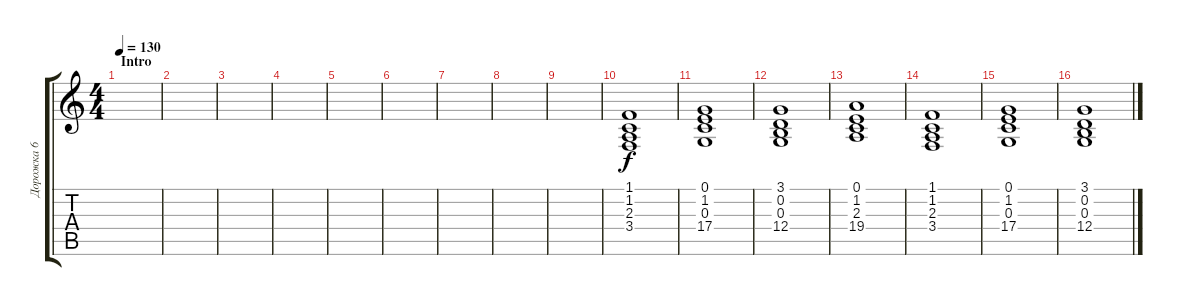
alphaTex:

\track ("Дорожка 6" "Дорожка 6") {instrument lead2sawtooth}
\staff {score tabs}
\tuning (E4 B3 G3 D3 A2 E2) {hide}
\ts (4 4)
\section ("" "Intro")
\tempo 130
\clef g2
\ks c
|
|
|
|
|
|
|
|
|
(1.1 1.2 2.3 3.4).1 |
(0.1 1.2 0.3 17.4).1 |
(3.1 0.2 0.3 12.4).1 |
(0.1 1.2 2.3 19.4).1 |
(1.1 1.2 2.3 3.4).1 |
(0.1 1.2 0.3 17.4).1 |
(3.1 0.2 0.3 12.4).1
